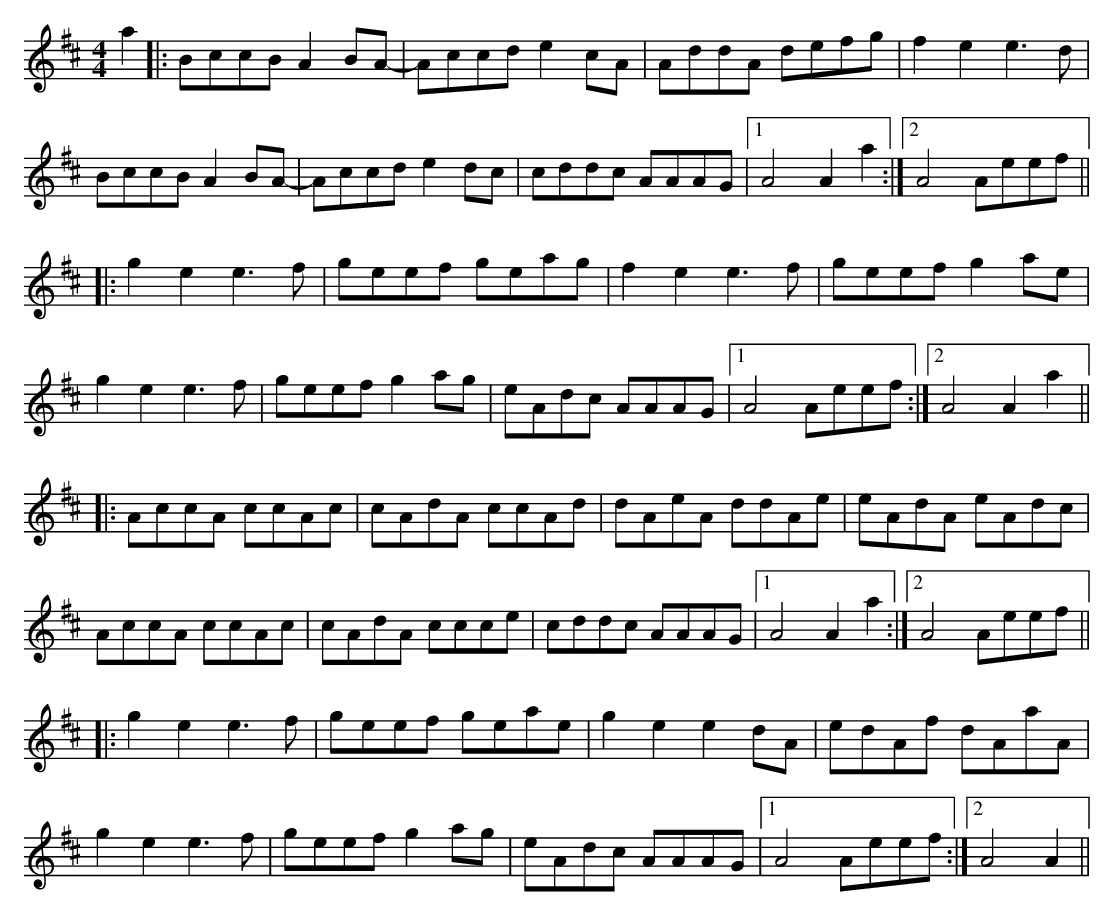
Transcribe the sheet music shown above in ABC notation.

X:1
M:4/4
K:Amix
a2|:BccB A2BA-|Accd e2cA|AddA defg|f2e2 e3d|
BccB A2BA-|Accd e2dc|cddc AAAG|1 A4 A2a2:|2 A4 Aeef||
|:g2e2 e3f|geef geag|f2e2 e3f|geef g2ae|
g2e2 e3f|geef g2ag|eAdc AAAG|1 A4 Aeef:|2 A4 A2a2||
|:AccA ccAc|cAdA ccAd|dAeA ddAe|eAdA eAdc|
AccA ccAc|cAdA ccce|cddc AAAG|1 A4 A2a2:|2 A4 Aeef||
|:g2e2 e3f|geef geae|g2e2 e2dA|edAf dAaA|
g2e2 e3f|geef g2ag|eAdc AAAG|1 A4 Aeef:|2 A4 A2||
